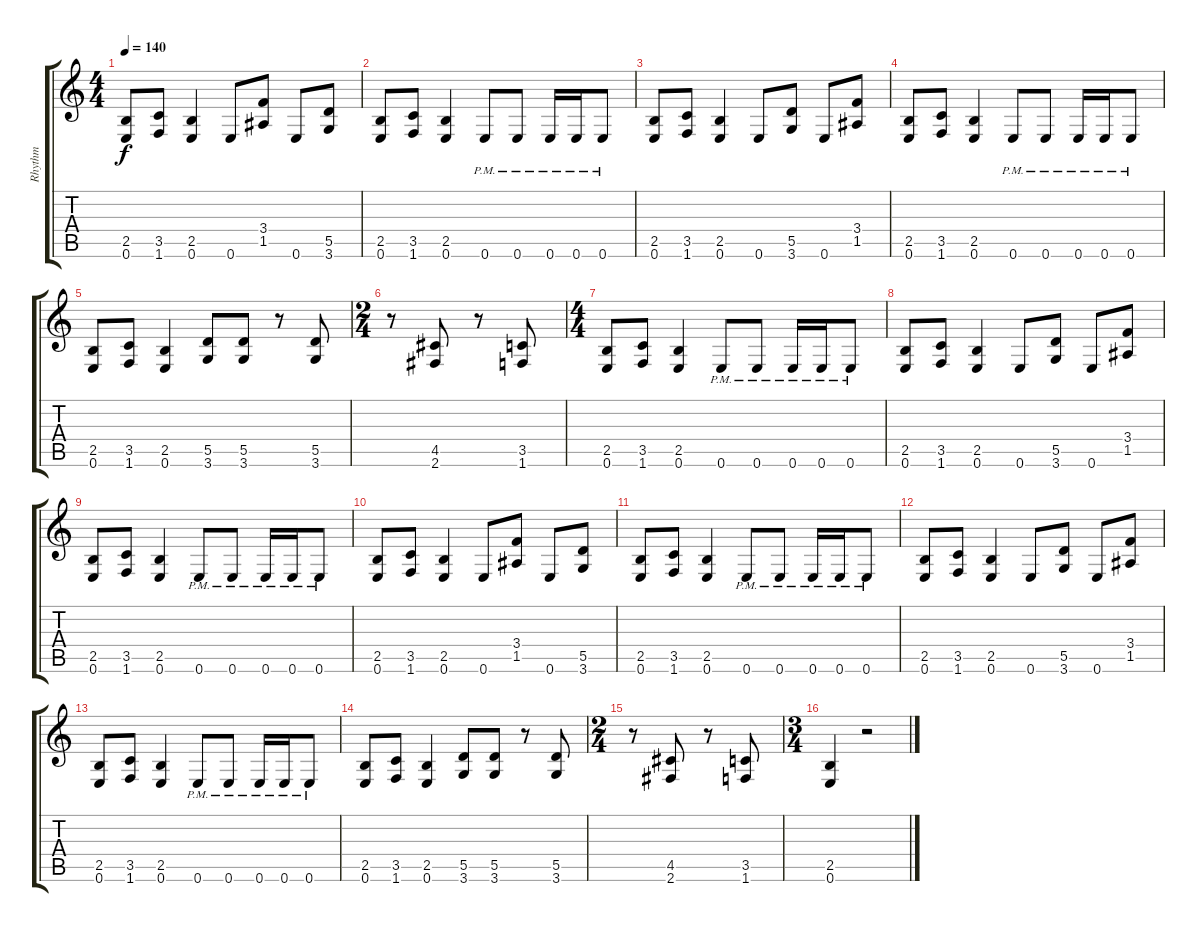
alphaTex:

\track ("Rhythm" "Rhythm") {instrument distortionguitar}
\staff {score tabs}
\tuning (E4 B3 G3 D3 A2 E2) {hide}
\ts (4 4)
\tempo 140
\clef g2
\ks c
(2.5 0.6).8{dy f} (3.5 1.6).8 (2.5 0.6).4 0.6.8 (3.4 1.5).8 0.6.8 (5.5 3.6).8 |
(2.5 0.6).8 (3.5 1.6).8 (2.5 0.6).4 0.6{pm}.8 0.6{pm}.8 0.6{pm}.16 0.6{pm}.16 0.6{pm}.8 |
(2.5 0.6).8 (3.5 1.6).8 (2.5 0.6).4 0.6.8 (5.5 3.6).8 0.6.8 (3.4 1.5).8 |
(2.5 0.6).8 (3.5 1.6).8 (2.5 0.6).4 0.6{pm}.8 0.6{pm}.8 0.6{pm}.16 0.6{pm}.16 0.6{pm}.8 |
(2.5 0.6).8 (3.5 1.6).8 (2.5 0.6).4 (5.5 3.6).8 (5.5 3.6).8 r.8 (5.5 3.6).8 |
\ts (2 4)
r.8 (4.5 2.6).8 r.8 (3.5 1.6).8 |
\ts (4 4)
(2.5 0.6).8 (3.5 1.6).8 (2.5 0.6).4 0.6{pm}.8 0.6{pm}.8 0.6{pm}.16 0.6{pm}.16 0.6{pm}.8 |
(2.5 0.6).8 (3.5 1.6).8 (2.5 0.6).4 0.6.8 (5.5 3.6).8 0.6.8 (3.4 1.5).8 |
(2.5 0.6).8 (3.5 1.6).8 (2.5 0.6).4 0.6{pm}.8 0.6{pm}.8 0.6{pm}.16 0.6{pm}.16 0.6{pm}.8 |
(2.5 0.6).8 (3.5 1.6).8 (2.5 0.6).4 0.6.8 (3.4 1.5).8 0.6.8 (5.5 3.6).8 |
(2.5 0.6).8 (3.5 1.6).8 (2.5 0.6).4 0.6{pm}.8 0.6{pm}.8 0.6{pm}.16 0.6{pm}.16 0.6{pm}.8 |
(2.5 0.6).8 (3.5 1.6).8 (2.5 0.6).4 0.6.8 (5.5 3.6).8 0.6.8 (3.4 1.5).8 |
(2.5 0.6).8 (3.5 1.6).8 (2.5 0.6).4 0.6{pm}.8 0.6{pm}.8 0.6{pm}.16 0.6{pm}.16 0.6{pm}.8 |
(2.5 0.6).8 (3.5 1.6).8 (2.5 0.6).4 (5.5 3.6).8 (5.5 3.6).8 r.8 (5.5 3.6).8 |
\ts (2 4)
r.8 (4.5 2.6).8 r.8 (3.5 1.6).8 |
\ts (3 4)
(2.5 0.6).4 r.2
